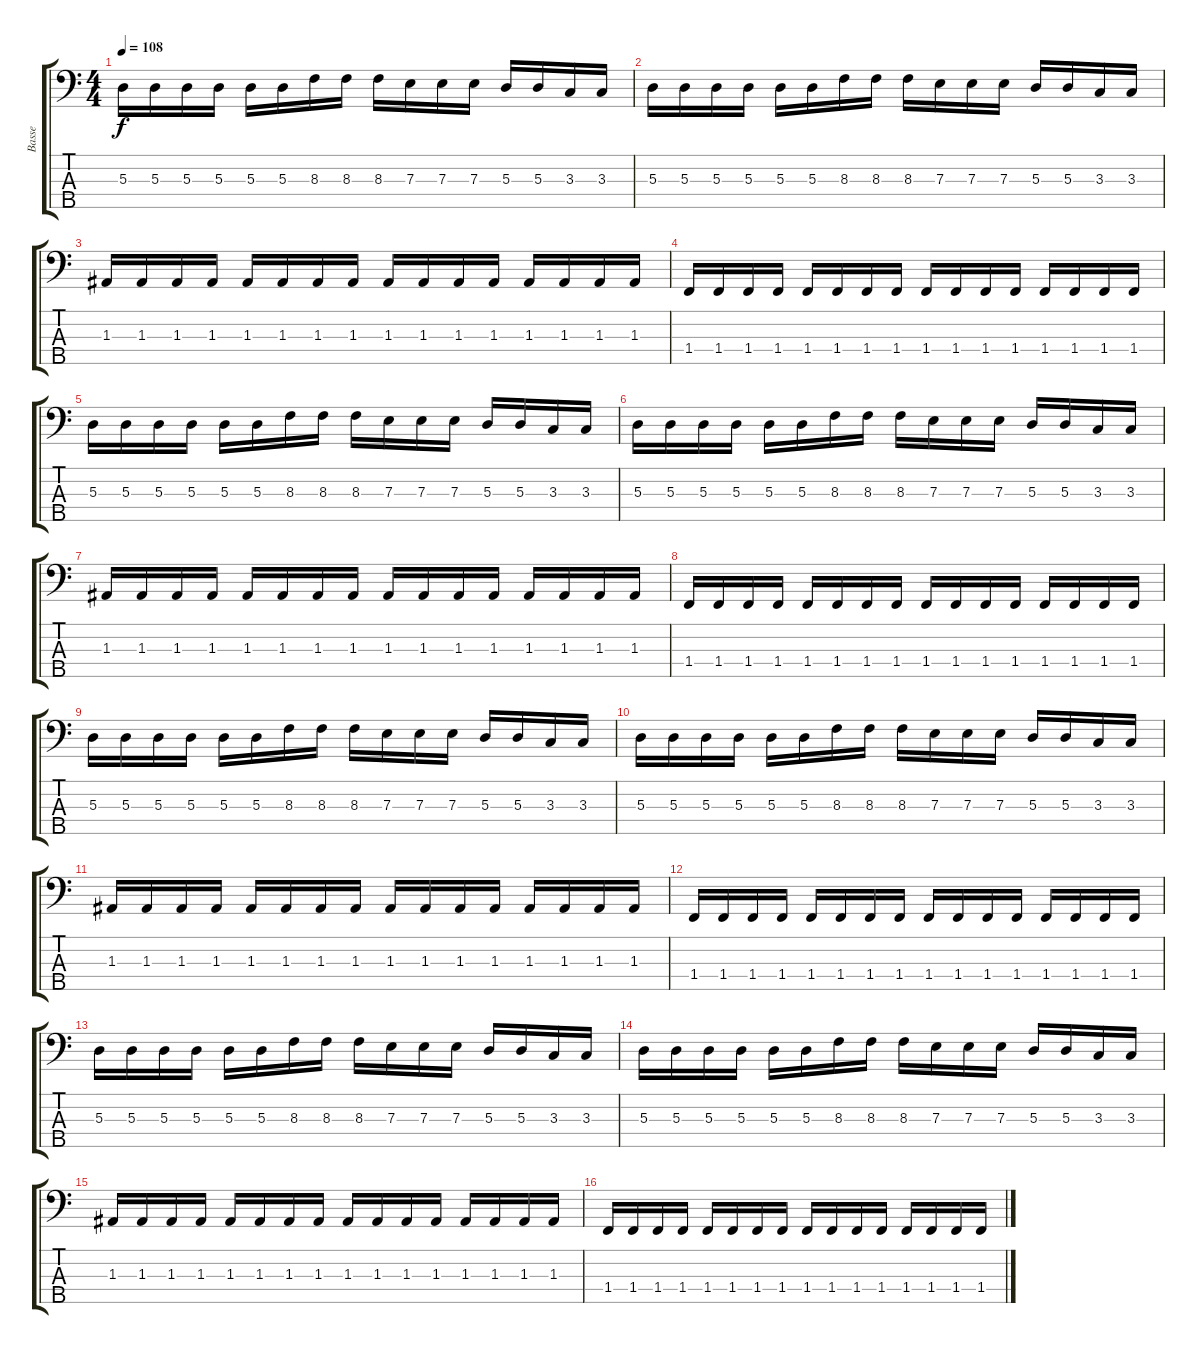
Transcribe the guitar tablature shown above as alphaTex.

\track ("Basse" "Basse") {instrument electricbassfinger}
\staff {score tabs}
\tuning (G2 D2 A1 E1 B0) {hide}
\ts (4 4)
\tempo 108
\clef f4
\ks c
5.3.16{dy f} 5.3.16 5.3.16 5.3.16 5.3.16 5.3.16 8.3.16 8.3.16 8.3.16 7.3.16 7.3.16 7.3.16 5.3.16 5.3.16 3.3.16 3.3.16 |
5.3.16 5.3.16 5.3.16 5.3.16 5.3.16 5.3.16 8.3.16 8.3.16 8.3.16 7.3.16 7.3.16 7.3.16 5.3.16 5.3.16 3.3.16 3.3.16 |
1.3.16 1.3.16 1.3.16 1.3.16 1.3.16 1.3.16 1.3.16 1.3.16 1.3.16 1.3.16 1.3.16 1.3.16 1.3.16 1.3.16 1.3.16 1.3.16 |
1.4.16 1.4.16 1.4.16 1.4.16 1.4.16 1.4.16 1.4.16 1.4.16 1.4.16 1.4.16 1.4.16 1.4.16 1.4.16 1.4.16 1.4.16 1.4.16 |
5.3.16 5.3.16 5.3.16 5.3.16 5.3.16 5.3.16 8.3.16 8.3.16 8.3.16 7.3.16 7.3.16 7.3.16 5.3.16 5.3.16 3.3.16 3.3.16 |
5.3.16 5.3.16 5.3.16 5.3.16 5.3.16 5.3.16 8.3.16 8.3.16 8.3.16 7.3.16 7.3.16 7.3.16 5.3.16 5.3.16 3.3.16 3.3.16 |
1.3.16 1.3.16 1.3.16 1.3.16 1.3.16 1.3.16 1.3.16 1.3.16 1.3.16 1.3.16 1.3.16 1.3.16 1.3.16 1.3.16 1.3.16 1.3.16 |
1.4.16 1.4.16 1.4.16 1.4.16 1.4.16 1.4.16 1.4.16 1.4.16 1.4.16 1.4.16 1.4.16 1.4.16 1.4.16 1.4.16 1.4.16 1.4.16 |
5.3.16 5.3.16 5.3.16 5.3.16 5.3.16 5.3.16 8.3.16 8.3.16 8.3.16 7.3.16 7.3.16 7.3.16 5.3.16 5.3.16 3.3.16 3.3.16 |
5.3.16 5.3.16 5.3.16 5.3.16 5.3.16 5.3.16 8.3.16 8.3.16 8.3.16 7.3.16 7.3.16 7.3.16 5.3.16 5.3.16 3.3.16 3.3.16 |
1.3.16 1.3.16 1.3.16 1.3.16 1.3.16 1.3.16 1.3.16 1.3.16 1.3.16 1.3.16 1.3.16 1.3.16 1.3.16 1.3.16 1.3.16 1.3.16 |
1.4.16 1.4.16 1.4.16 1.4.16 1.4.16 1.4.16 1.4.16 1.4.16 1.4.16 1.4.16 1.4.16 1.4.16 1.4.16 1.4.16 1.4.16 1.4.16 |
5.3.16 5.3.16 5.3.16 5.3.16 5.3.16 5.3.16 8.3.16 8.3.16 8.3.16 7.3.16 7.3.16 7.3.16 5.3.16 5.3.16 3.3.16 3.3.16 |
5.3.16 5.3.16 5.3.16 5.3.16 5.3.16 5.3.16 8.3.16 8.3.16 8.3.16 7.3.16 7.3.16 7.3.16 5.3.16 5.3.16 3.3.16 3.3.16 |
1.3.16 1.3.16 1.3.16 1.3.16 1.3.16 1.3.16 1.3.16 1.3.16 1.3.16 1.3.16 1.3.16 1.3.16 1.3.16 1.3.16 1.3.16 1.3.16 |
1.4.16 1.4.16 1.4.16 1.4.16 1.4.16 1.4.16 1.4.16 1.4.16 1.4.16 1.4.16 1.4.16 1.4.16 1.4.16 1.4.16 1.4.16 1.4.16
